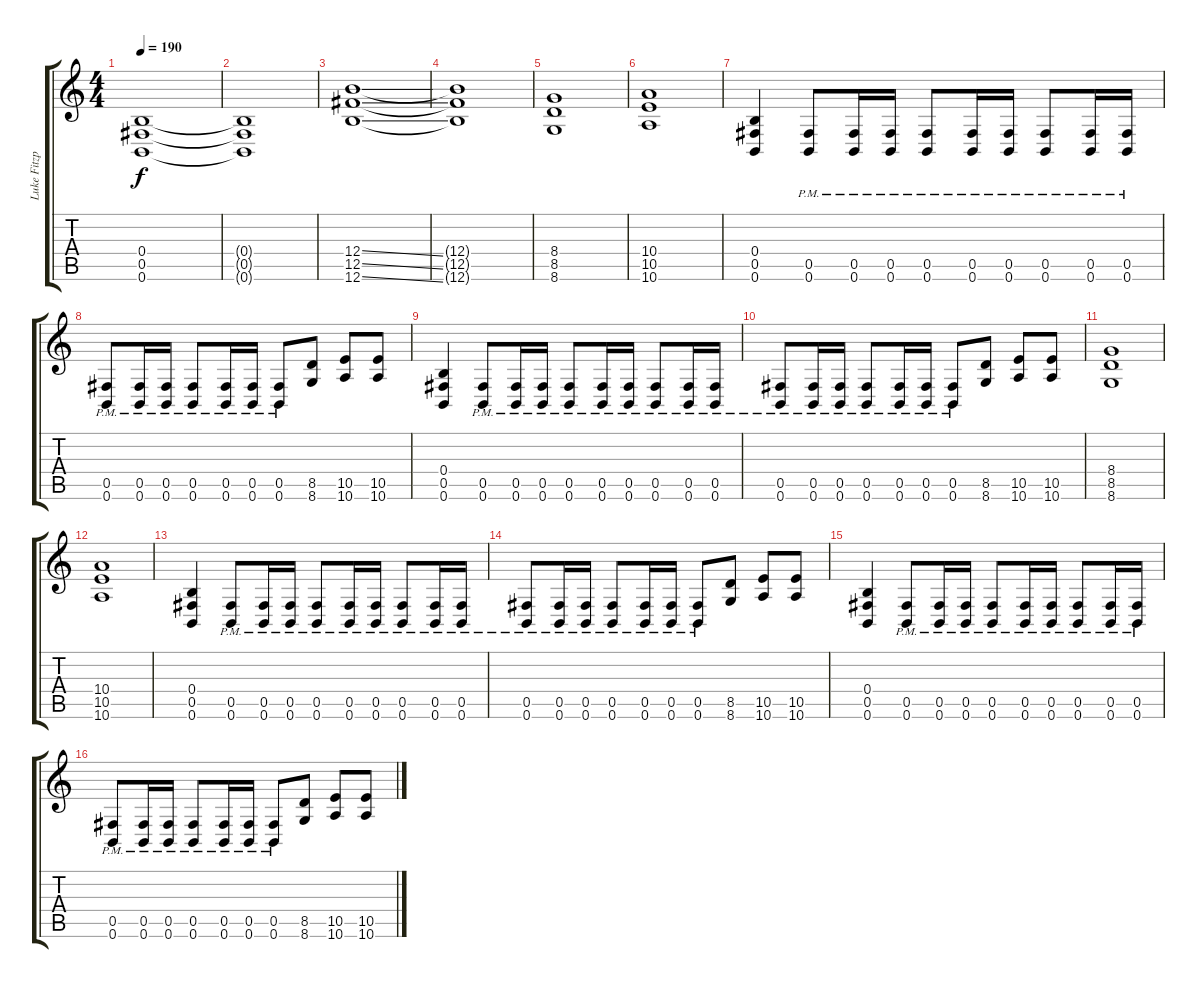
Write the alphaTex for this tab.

\track ("Luke Fitzpatrick" "Luke Fitzp") {instrument distortionguitar}
\staff {score tabs}
\tuning (Db4 Ab3 E3 B2 Gb2 B1) {hide}
\ts (4 4)
\tempo 185
\tempo 190
\clef g2
\ks c
(0.4 0.5 0.6).1{dy f} |
(0.4{t} 0.5{t} 0.6{t}).1 |
(12.4{ss} 12.5{ss} 12.6{ss}).1 |
(12.4{t} 12.5{t} 12.6{t}).1 |
(8.4 8.5 8.6).1 |
(10.4 10.5 10.6).1 |
(0.4 0.5 0.6).4 (0.5{pm} 0.6).8 (0.5{pm} 0.6).16 (0.5{pm} 0.6).16 (0.5{pm} 0.6).8 (0.5{pm} 0.6).16 (0.5{pm} 0.6).16 (0.5{pm} 0.6).8 (0.5{pm} 0.6).16 (0.5{pm} 0.6).16 |
(0.5 0.6{pm}).8 (0.5 0.6{pm}).16 (0.5 0.6{pm}).16 (0.5 0.6{pm}).8 (0.5 0.6{pm}).16 (0.5 0.6{pm}).16 (0.5 0.6{pm}).8 (8.5 8.6).8 (10.5 10.6).8 (10.5 10.6).8 |
(0.4 0.5 0.6).4 (0.5{pm} 0.6).8 (0.5{pm} 0.6).16 (0.5{pm} 0.6).16 (0.5{pm} 0.6).8 (0.5{pm} 0.6).16 (0.5{pm} 0.6).16 (0.5{pm} 0.6).8 (0.5{pm} 0.6).16 (0.5{pm} 0.6).16 |
(0.5 0.6{pm}).8 (0.5 0.6{pm}).16 (0.5 0.6{pm}).16 (0.5 0.6{pm}).8 (0.5 0.6{pm}).16 (0.5 0.6{pm}).16 (0.5 0.6{pm}).8 (8.5 8.6).8 (10.5 10.6).8 (10.5 10.6).8 |
(8.4 8.5 8.6).1 |
(10.4 10.5 10.6).1 |
(0.4 0.5 0.6).4 (0.5{pm} 0.6).8 (0.5{pm} 0.6).16 (0.5{pm} 0.6).16 (0.5{pm} 0.6).8 (0.5{pm} 0.6).16 (0.5{pm} 0.6).16 (0.5{pm} 0.6).8 (0.5{pm} 0.6).16 (0.5{pm} 0.6).16 |
(0.5 0.6{pm}).8 (0.5 0.6{pm}).16 (0.5 0.6{pm}).16 (0.5 0.6{pm}).8 (0.5 0.6{pm}).16 (0.5 0.6{pm}).16 (0.5 0.6{pm}).8 (8.5 8.6).8 (10.5 10.6).8 (10.5 10.6).8 |
(0.4 0.5 0.6).4 (0.5{pm} 0.6).8 (0.5{pm} 0.6).16 (0.5{pm} 0.6).16 (0.5{pm} 0.6).8 (0.5{pm} 0.6).16 (0.5{pm} 0.6).16 (0.5{pm} 0.6).8 (0.5{pm} 0.6).16 (0.5{pm} 0.6).16 |
(0.5 0.6{pm}).8 (0.5 0.6{pm}).16 (0.5 0.6{pm}).16 (0.5 0.6{pm}).8 (0.5 0.6{pm}).16 (0.5 0.6{pm}).16 (0.5 0.6{pm}).8 (8.5 8.6).8 (10.5 10.6).8 (10.5 10.6).8
